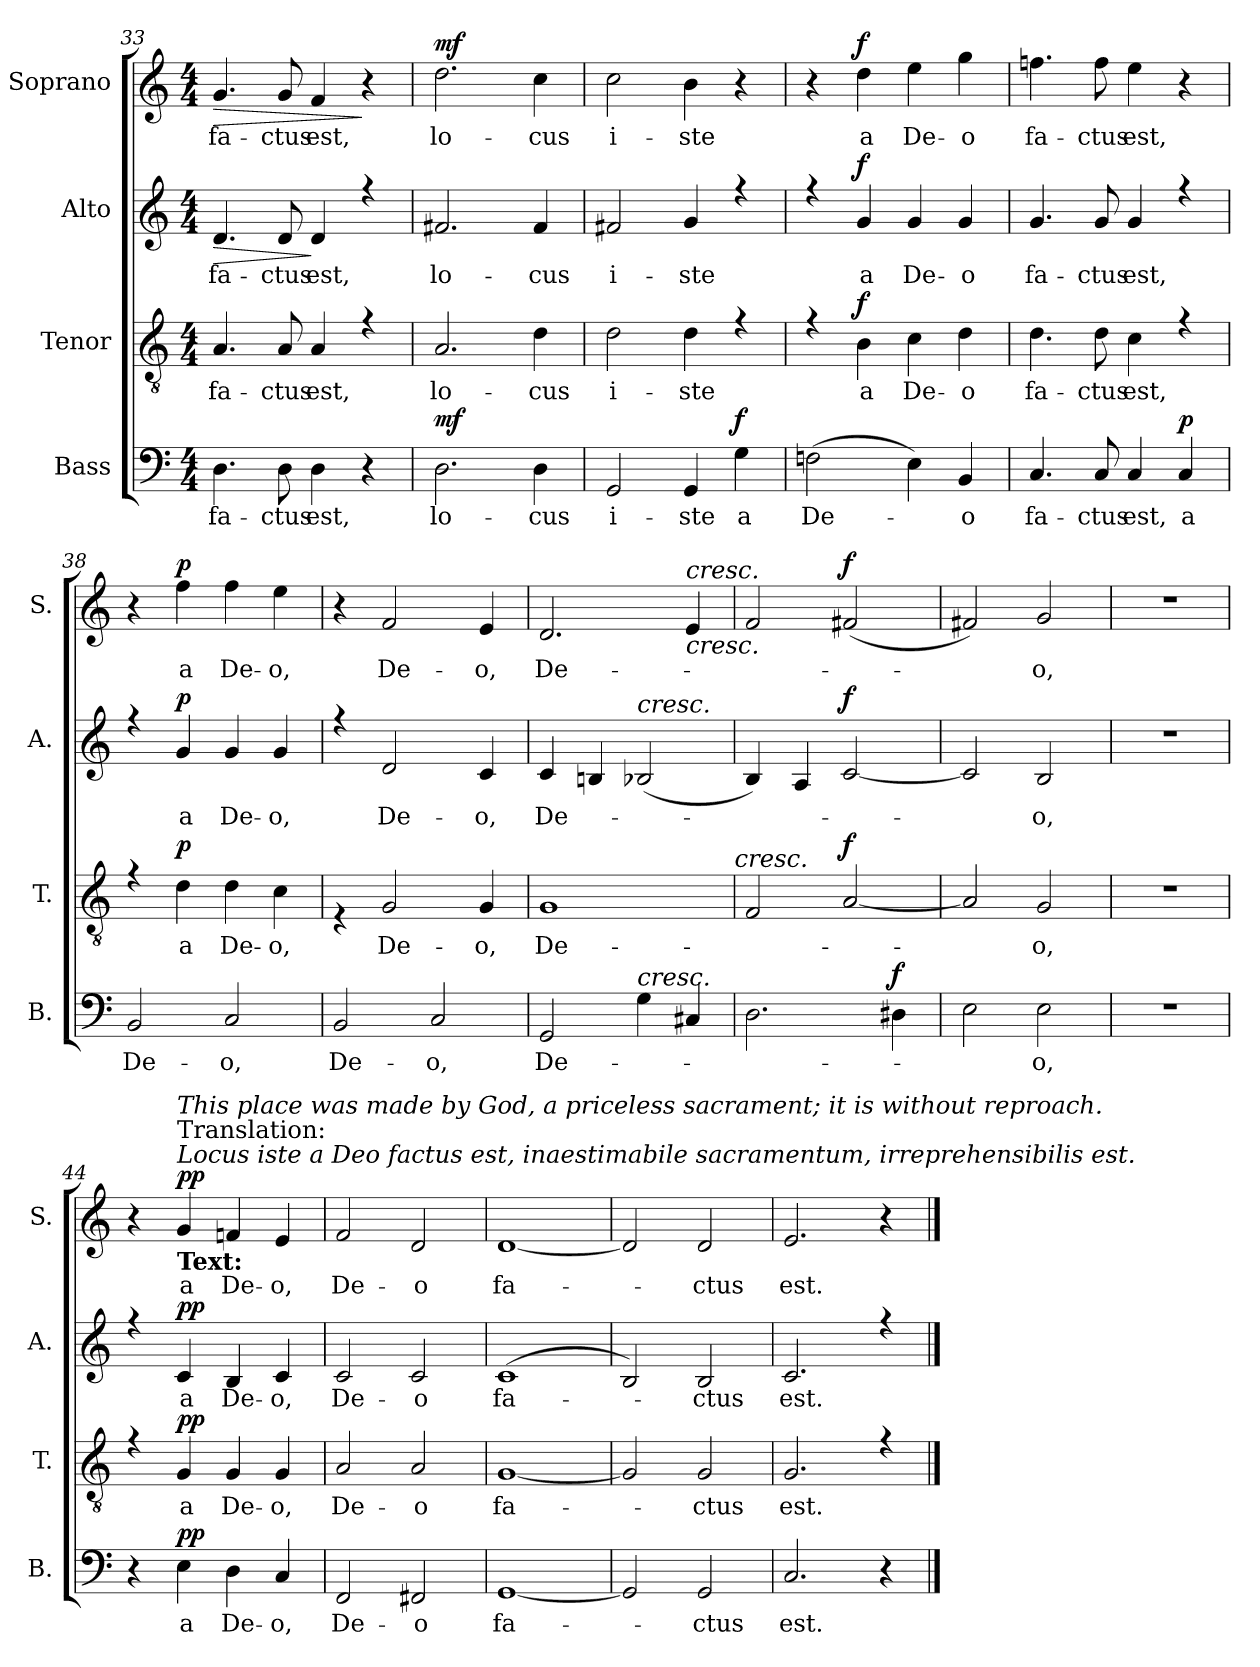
**kern	**text	**dynam	**kern	**text	**dynam	**kern	**text	**dynam	**kern	**text	**dynam
*part4	*part4	*part4	*part3	*part3	*part3	*part2	*part2	*part2	*part1	*part1	*part1
*staff4	*staff4	*staff4	*staff3	*staff3	*staff3	*staff2	*staff2	*staff2	*staff1	*staff1	*staff1
*I"Bass	*	*	*I"Tenor	*	*	*I"Alto	*	*	*I"Soprano	*	*
*I'B.	*	*	*I'T.	*	*	*I'A.	*	*	*I'S.	*	*
*clefF4	*	*	*clefGv2	*	*	*clefG2	*	*	*clefG2	*	*
*k[]	*	*	*k[]	*	*	*k[]	*	*	*k[]	*	*
*M4/4	*	*	*M4/4	*	*	*M4/4	*	*	*M4/4	*	*
=33	=33	=33	=33	=33	=33	=33	=33	=33	=33	=33	=33
!	!LO:LY:b	!	!	!LO:LY:b	!	!	!LO:LY:b	!LO:HP:b	!	!LO:LY:b	!LO:HP:b
*	*	*	*^	*	*	*^	*	*	*	*	*
4.D\	fa-	.	1ryy	4.A/	fa-	.	1ryy	4.d/	fa-	>	4.g/	fa-	>
!	!LO:LY:b	!	!	!	!LO:LY:b	!	!	!	!LO:LY:b	!	!	!LO:LY:b	!
8D\	-ctus	.	.	8A/	-ctus	.	.	8d/	-ctus	.	8g/	-ctus	.
!	!LO:LY:b	!	!	!	!LO:LY:b	!	!	!	!LO:LY:b	!	!	!LO:LY:b	!
4D\	est,	.	.	4A/	est,	.	.	4d/	est,	]	4f/	est,	.
4r	.	.	.	4rf	.	.	.	4rff	.	.	4r	.	]
=34	=34	=34	=34	=34	=34	=34	=34	=34	=34	=34	=34	=34	=34
!	!LO:LY:b	!LO:DY:b	!	!	!LO:LY:b	!LO:DY:b	!	!	!LO:LY:b	!	!	!LO:LY:b	!
!	!	!	!	!	!	!LO:DY:n=1:b	!	!	!	!LO:DY:b	!	!	!
!	!	!	!	!	!	!	!	!	!	!LO:DY:n=1:b	!	!	!LO:DY:b
2.D\	lo-	mf	1ryy	2.A/	lo-	mf mf	1ryy	2.f#X/	lo-	mf mf	2.dd\	lo-	mf
!	!LO:LY:b	!	!	!	!LO:LY:b	!	!	!	!LO:LY:b	!	!	!LO:LY:b	!
4D\	-cus	.	.	4d\	-cus	.	.	4f#/	-cus	.	4cc\	-cus	.
=35	=35	=35	=35	=35	=35	=35	=35	=35	=35	=35	=35	=35	=35
!	!LO:LY:b	!	!	!	!LO:LY:b	!	!	!	!LO:LY:b	!	!	!LO:LY:b	!
2GG/	i-	.	1ryy	2d\	i-	.	1ryy	2f#X/	i-	.	2cc\	i-	.
!	!LO:LY:b	!	!	!	!LO:LY:b	!	!	!	!LO:LY:b	!	!	!LO:LY:b	!
4GG/	-ste	.	.	4d\	-ste	.	.	4g/	-ste	.	4b\	-ste	.
!	!LO:LY:b	!LO:DY:b	!	!	!	!	!	!	!	!	!	!	!
4G\	a	f	.	4rf	.	.	.	4rff	.	.	4r	.	.
=36	=36	=36	=36	=36	=36	=36	=36	=36	=36	=36	=36	=36	=36
!	!LO:LY:b	!	!	!	!	!	!	!	!	!	!	!	!
(>2Fn\	De-	.	1ryy	4rf	.	.	1ryy	4rff	.	.	4r	.	.
!	!	!	!	!	!LO:LY:b	!LO:DY:b	!	!	!LO:LY:b	!LO:DY:b	!	!LO:LY:b	!LO:DY:b
.	.	.	.	4B\	a	f	.	4g/	a	f	4dd\	a	f
!	!	!	!	!	!LO:LY:b	!	!	!	!LO:LY:b	!	!	!LO:LY:b	!
4E\)	.	.	.	4c\	De-	.	.	4g/	De-	.	4ee\	De-	.
!	!LO:LY:b	!	!	!	!LO:LY:b	!	!	!	!LO:LY:b	!	!	!LO:LY:b	!
4BB/	-o	.	.	4d\	-o	.	.	4g/	-o	.	4gg\	-o	.
=37	=37	=37	=37	=37	=37	=37	=37	=37	=37	=37	=37	=37	=37
!	!LO:LY:b	!	!	!	!LO:LY:b	!	!	!	!LO:LY:b	!	!	!LO:LY:b	!
4.C/	fa-	.	1ryy	4.d\	fa-	.	1ryy	4.g/	fa-	.	4.ffn\	fa-	.
!	!LO:LY:b	!	!	!	!LO:LY:b	!	!	!	!LO:LY:b	!	!	!LO:LY:b	!
8C/	-ctus	.	.	8d\	-ctus	.	.	8g/	-ctus	.	8ff\	-ctus	.
!	!LO:LY:b	!	!	!	!LO:LY:b	!	!	!	!LO:LY:b	!	!	!LO:LY:b	!
4CZ/	est,	.	.	4c\	est,	.	.	4g/	est,	.	4ee\	est,	.
!	!LO:LY:b	!LO:DY:b	!	!	!	!	!	!	!	!	!	!	!
4C/	a	p	.	4rf	.	.	.	4rff	.	.	4r	.	.
=38	=38	=38	=38	=38	=38	=38	=38	=38	=38	=38	=38	=38	=38
!	!LO:LY:b	!	!	!	!	!	!	!	!	!	!	!	!
2BB/	De-	.	1ryy	4rf	.	.	1ryy	4rff	.	.	4r	.	.
!	!	!	!	!	!LO:LY:b	!LO:DY:b	!	!	!LO:LY:b	!LO:DY:b	!	!LO:LY:b	!LO:DY:b
.	.	.	.	4d\	a	p	.	4g/	a	p	4ff\	a	p
!	!LO:LY:b	!	!	!	!LO:LY:b	!	!	!	!LO:LY:b	!	!	!LO:LY:b	!
2C/	-o,	.	.	4d\	De-	.	.	4g/	De-	.	4ff\	De-	.
!	!	!	!	!	!LO:LY:b	!	!	!	!LO:LY:b	!	!	!LO:LY:b	!
.	.	.	.	4c\	-o,	.	.	4g/	-o,	.	4ee\	-o,	.
=39	=39	=39	=39	=39	=39	=39	=39	=39	=39	=39	=39	=39	=39
!	!LO:LY:b	!	!	!	!	!	!	!	!	!	!	!	!
2BB/	De-	.	1ryy	4r	.	.	1ryy	4rff	.	.	4r	.	.
!	!	!	!	!	!LO:LY:b	!	!	!	!LO:LY:b	!	!	!LO:LY:b	!
.	.	.	.	2G/	De-	.	.	2d/	De-	.	2f/	De-	.
!	!LO:LY:b	!	!	!	!	!	!	!	!	!	!	!	!
2C/	-o,	.	.	.	.	.	.	.	.	.	.	.	.
!	!	!	!	!	!LO:LY:b	!	!	!	!LO:LY:b	!	!	!LO:LY:b	!
.	.	.	.	4G/	-o,	.	.	4c/	-o,	.	4e/	-o,	.
!!LO:LB:g=z
=40	=40	=40	=40	=40	=40	=40	=40	=40	=40	=40	=40	=40	=40
!	!LO:LY:b	!	!	!	!LO:LY:b	!	!	!	!LO:LY:b	!	!	!LO:LY:b	!
2GG/	De-	.	1ryy	1G	De-	.	1ryy	4c/	De-	.	2.d/	De-	.
.	.	.	.	.	.	.	.	4Bn/	.	.	.	.	.
!	!	!	!	!	!	!	!	!LO:TX:a:i:t=cresc.	!	!	!	!	!
!LO:TX:a:i:t=cresc.	!	!	!	!	!	!	!	!	!	!	!	!	!
4G\	.	.	.	.	.	.	.	(<2B-X/	.	.	.	.	.
!	!	!	!	!	!	!	!	!	!	!	!LO:TX:a:i:t=cresc.	!	!
!	!	!	!	!	!	!	!	!	!	!	!	!	!LO:HP:b
4C#X/	.	.	.	.	.	.	.	.	.	.	4e/	.	<
!	!	!	!LO:TX:a:i:t=cresc.	!	!	!	!	!	!	!	!	!	!
=41	=41	=41	=41	=41	=41	=41	=41	=41	=41	=41	=41	=41	=41
!	!LO:LY:b	!	!	!	!LO:LY:b	!	!	!	!LO:LY:b	!	!	!LO:LY:b	!
2.D\	-­-	.	1ryy	2F/	-­-	.	1ryy	4B/)	-­-	.	2f/	-­-	.
.	.	.	.	.	.	.	.	4A/	.	.	.	.	.
!	!	!	!	!	!	!LO:DY:b	!	!	!	!LO:DY:b	!	!	!LO:DY:b
.	.	.	.	[2A/	.	f	.	[2c/	.	f	(<2f#X/	.	f
!	!	!LO:DY:b	!	!	!	!	!	!	!	!	!	!	!
4D#X\	.	f	.	.	.	.	.	.	.	.	.	.	.
*	*	*	*v	*v	*	*	*	*	*	*	*	*	*
*	*	*	*	*	*	*v	*v	*	*	*	*	*
.	.	.	.	.	.	.	.	.	.	.	[
=42	=42	=42	=42	=42	=42	=42	=42	=42	=42	=42	=42
!	!LO:LY:b	!	!	!LO:LY:b	!	!	!LO:LY:b	!	!	!LO:LY:b	!
*	*	*	*^	*	*	*^	*	*	*	*	*
2E\	-­	.	1ryy	2A/]	-­	.	1ryy	2c/]	-­	.	2f#X/)	-­	.
!	!LO:LY:b	!	!	!	!LO:LY:b	!	!	!	!LO:LY:b	!	!	!LO:LY:b	!
2EZ\	o,	.	.	2G/	o,	.	.	2B/	o,	.	2gZ/	o,	.
*	*	*	*v	*v	*	*	*	*	*	*	*	*	*
*	*	*	*	*	*	*v	*v	*	*	*	*	*
=43	=43	=43	=43	=43	=43	=43	=43	=43	=43	=43	=43
1r	.	.	1r	.	.	1r	.	.	1r	.	.
!!LO:PB:g=z
=44	=44	=44	=44	=44	=44	=44	=44	=44	=44	=44	=44
*	*	*	*^	*	*	*^	*	*	*	*	*
4r	.	.	1ryy	4rf	.	.	1ryy	4rff	.	.	4r	.	.
!	!	!	!	!	!	!	!	!	!	!	!LO:TX:b:B:t=Text&colon;	!	!
!	!	!	!	!	!	!	!	!	!	!	!LO:TX:i:t=Locus iste a Deo factus est, inaestimabile sacramentum, irreprehensibilis est.	!	!
!	!	!	!	!	!	!	!	!	!	!	!LO:TX:t=Translation&colon;	!	!
!	!	!	!	!	!	!	!	!	!	!	!LO:TX:i:t=This place was made by God, a priceless sacrament; it is without reproach.	!	!
!	!LO:LY:b	!LO:DY:b	!	!	!LO:LY:b	!LO:DY:b	!	!	!LO:LY:b	!LO:DY:b	!	!LO:LY:b	!LO:DY:b
4E\	a	pp	.	4G/	a	pp	.	4c/	a	pp	4g/	a	pp
!	!LO:LY:b	!	!	!	!LO:LY:b	!	!	!	!LO:LY:b	!	!	!LO:LY:b	!
4D\	De-	.	.	4G/	De-	.	.	4B/	De-	.	4fn/	De-	.
!	!LO:LY:b	!	!	!	!LO:LY:b	!	!	!	!LO:LY:b	!	!	!LO:LY:b	!
4CZ/	-o,	.	.	4G/	-o,	.	.	4c/	-o,	.	4eZ/	-o,	.
=45	=45	=45	=45	=45	=45	=45	=45	=45	=45	=45	=45	=45	=45
!	!LO:LY:b	!	!	!	!LO:LY:b	!	!	!	!LO:LY:b	!	!	!LO:LY:b	!
2FF/	De-	.	1ryy	2A/	De-	.	1ryy	2c/	De-	.	2f/	De-	.
!	!LO:LY:b	!	!	!	!LO:LY:b	!	!	!	!LO:LY:b	!	!	!LO:LY:b	!
2FF#X/	-o	.	.	2A/	-o	.	.	2c/	-o	.	2d/	-o	.
=46	=46	=46	=46	=46	=46	=46	=46	=46	=46	=46	=46	=46	=46
!	!LO:LY:b	!	!	!	!LO:LY:b	!	!	!	!LO:LY:b	!	!	!LO:LY:b	!
[1GG	fa-	.	1ryy	[1G	fa-	.	1ryy	(<1c	fa-	.	[1d	fa-	.
=47	=47	=47	=47	=47	=47	=47	=47	=47	=47	=47	=47	=47	=47
2GG/]	.	.	1ryy	2G/]	.	.	1ryy	2B/)	.	.	2d/]	.	.
!	!LO:LY:b	!	!	!	!LO:LY:b	!	!	!	!LO:LY:b	!	!	!LO:LY:b	!
2GG/	-ctus	.	.	2G/	-ctus	.	.	2B/	-ctus	.	2d/	-ctus	.
=48	=48	=48	=48	=48	=48	=48	=48	=48	=48	=48	=48	=48	=48
!	!LO:LY:b	!	!	!	!LO:LY:b	!	!	!	!LO:LY:b	!	!	!LO:LY:b	!
2.C/	est.	.	1ryy	2.G/	est.	.	1ryy	2.c/	est.	.	2.e/	est.	.
4r	.	.	.	4rf	.	.	.	4rff	.	.	4r	.	.
*	*	*	*v	*v	*	*	*	*	*	*	*	*	*
*	*	*	*	*	*	*v	*v	*	*	*	*	*
==	==	==	==	==	==	==	==	==	==	==	==
*-	*-	*-	*-	*-	*-	*-	*-	*-	*-	*-	*-
